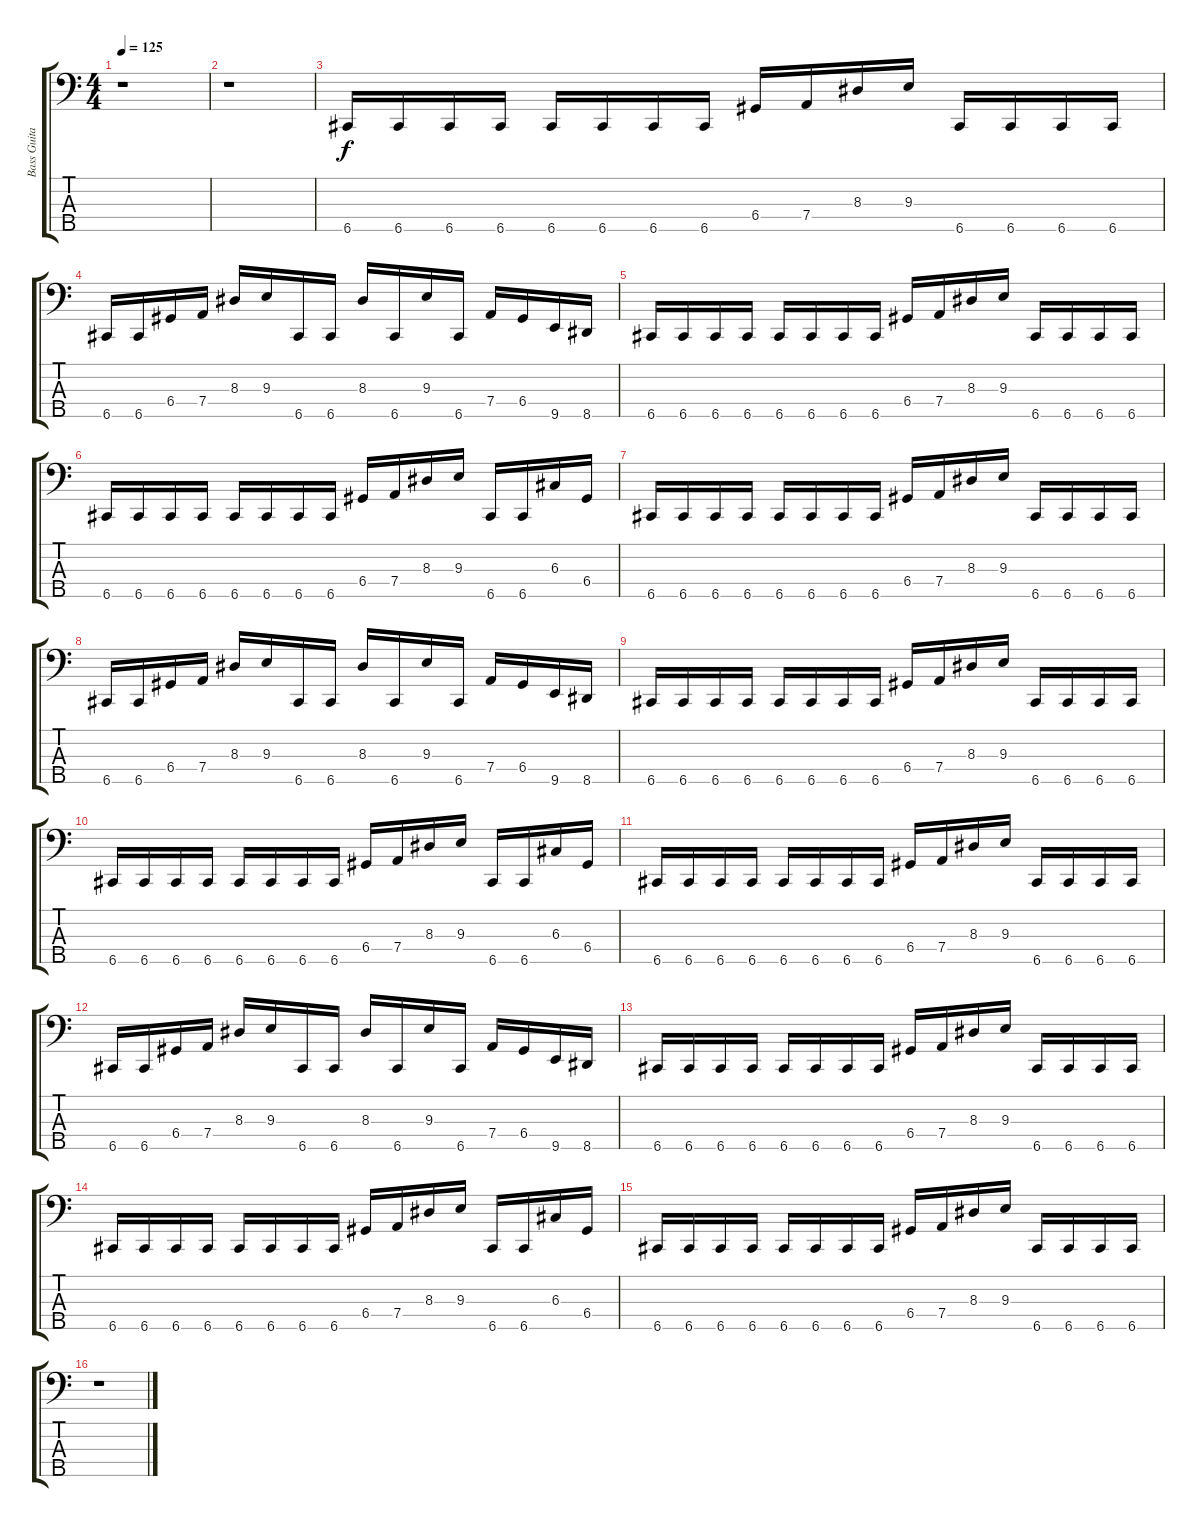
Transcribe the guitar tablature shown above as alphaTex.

\track ("Bass Guitar" "Bass Guita") {instrument electricbasspick}
\staff {score tabs}
\tuning (F2 C2 G1 D1 G0) {hide}
\ts (4 4)
\tempo 125
\clef f4
\ks c
r.1{dy f} |
r.1 |
6.5.16 6.5.16 6.5.16 6.5.16 6.5.16 6.5.16 6.5.16 6.5.16 6.4.16 7.4.16 8.3.16 9.3.16 6.5.16 6.5.16 6.5.16 6.5.16 |
6.5.16 6.5.16 6.4.16 7.4.16 8.3.16 9.3.16 6.5.16 6.5.16 8.3.16 6.5.16 9.3.16 6.5.16 7.4.16 6.4.16 9.5.16 8.5.16 |
6.5.16 6.5.16 6.5.16 6.5.16 6.5.16 6.5.16 6.5.16 6.5.16 6.4.16 7.4.16 8.3.16 9.3.16 6.5.16 6.5.16 6.5.16 6.5.16 |
6.5.16 6.5.16 6.5.16 6.5.16 6.5.16 6.5.16 6.5.16 6.5.16 6.4.16 7.4.16 8.3.16 9.3.16 6.5.16 6.5.16 6.3.16 6.4.16 |
6.5.16 6.5.16 6.5.16 6.5.16 6.5.16 6.5.16 6.5.16 6.5.16 6.4.16 7.4.16 8.3.16 9.3.16 6.5.16 6.5.16 6.5.16 6.5.16 |
6.5.16 6.5.16 6.4.16 7.4.16 8.3.16 9.3.16 6.5.16 6.5.16 8.3.16 6.5.16 9.3.16 6.5.16 7.4.16 6.4.16 9.5.16 8.5.16 |
6.5.16 6.5.16 6.5.16 6.5.16 6.5.16 6.5.16 6.5.16 6.5.16 6.4.16 7.4.16 8.3.16 9.3.16 6.5.16 6.5.16 6.5.16 6.5.16 |
6.5.16 6.5.16 6.5.16 6.5.16 6.5.16 6.5.16 6.5.16 6.5.16 6.4.16 7.4.16 8.3.16 9.3.16 6.5.16 6.5.16 6.3.16 6.4.16 |
6.5.16 6.5.16 6.5.16 6.5.16 6.5.16 6.5.16 6.5.16 6.5.16 6.4.16 7.4.16 8.3.16 9.3.16 6.5.16 6.5.16 6.5.16 6.5.16 |
6.5.16 6.5.16 6.4.16 7.4.16 8.3.16 9.3.16 6.5.16 6.5.16 8.3.16 6.5.16 9.3.16 6.5.16 7.4.16 6.4.16 9.5.16 8.5.16 |
6.5.16 6.5.16 6.5.16 6.5.16 6.5.16 6.5.16 6.5.16 6.5.16 6.4.16 7.4.16 8.3.16 9.3.16 6.5.16 6.5.16 6.5.16 6.5.16 |
6.5.16 6.5.16 6.5.16 6.5.16 6.5.16 6.5.16 6.5.16 6.5.16 6.4.16 7.4.16 8.3.16 9.3.16 6.5.16 6.5.16 6.3.16 6.4.16 |
6.5.16 6.5.16 6.5.16 6.5.16 6.5.16 6.5.16 6.5.16 6.5.16 6.4.16 7.4.16 8.3.16 9.3.16 6.5.16 6.5.16 6.5.16 6.5.16 |
r.1
